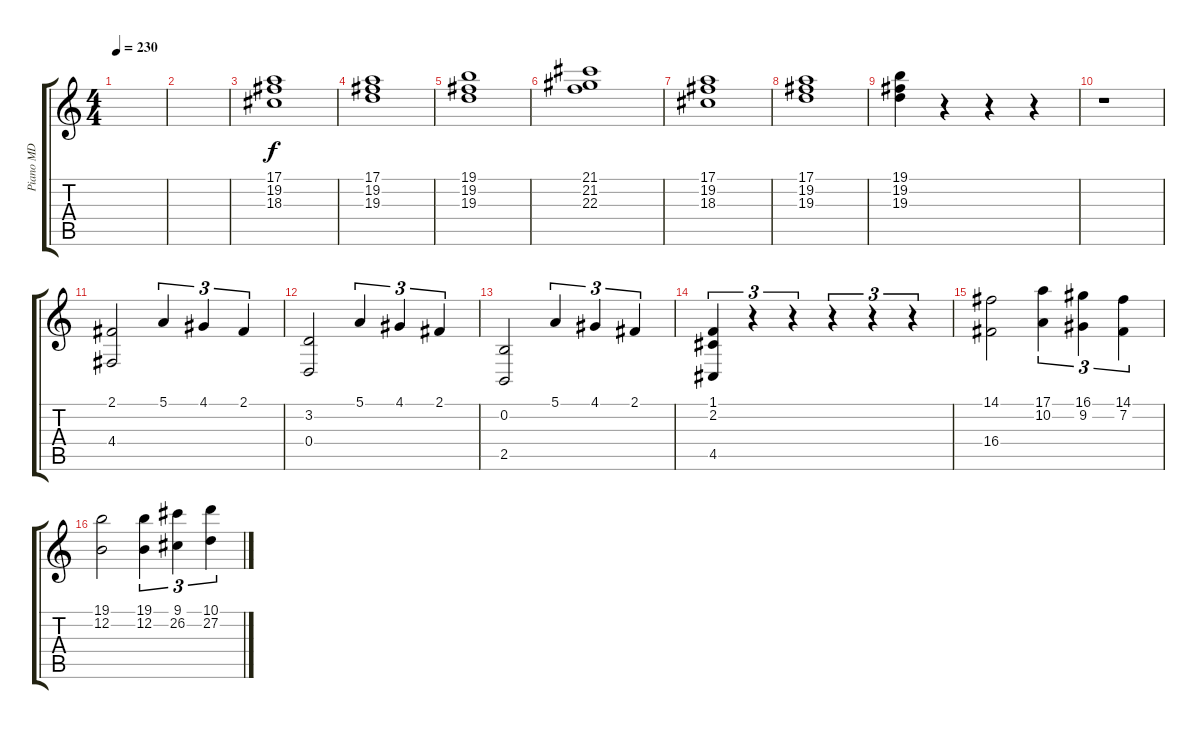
\track ("Piano MD" "Piano MD") {instrument acousticgrandpiano}
\staff {score tabs}
\tuning (E4 B3 G3 D3 A2 E2) {hide}
\ts (4 4)
\tempo 230
\clef g2
\ks c
|
|
(17.1 19.2 18.3).1{volume 6 instrument drawbarorgan} |
(17.1 19.2 19.3).1 |
(19.1 19.2 19.3).1 |
(21.1 21.2 22.3).1 |
(17.1 19.2 18.3).1{volume 6 instrument drawbarorgan} |
(17.1 19.2 19.3).1 |
(19.1 19.2 19.3).4 r.4 r.4 r.4 |
r.1 |
(2.1 4.4).2{volume 16 instrument acousticgrandpiano} 5.1.4{tu (3 2)} 4.1.4{tu (3 2)} 2.1.4{tu (3 2)} |
(3.2 0.4).2 5.1.4{tu (3 2)} 4.1.4{tu (3 2)} 2.1.4{tu (3 2)} |
(0.2 2.5).2 5.1.4{tu (3 2)} 4.1.4{tu (3 2)} 2.1.4{tu (3 2)} |
(1.1 2.2 4.5).4{tu (3 2)} r.4{tu (3 2)} r.4{tu (3 2)} r.4{tu (3 2)} r.4{tu (3 2)} r.4{tu (3 2)} |
(14.1 16.4).2 (17.1 10.2).4{tu (3 2)} (16.1 9.2).4{tu (3 2)} (14.1 7.2).4{tu (3 2)} |
(19.1 12.2).2 (19.1 12.2).4{tu (3 2)} (9.1 26.2).4{tu (3 2)} (10.1 27.2).4{tu (3 2)}
